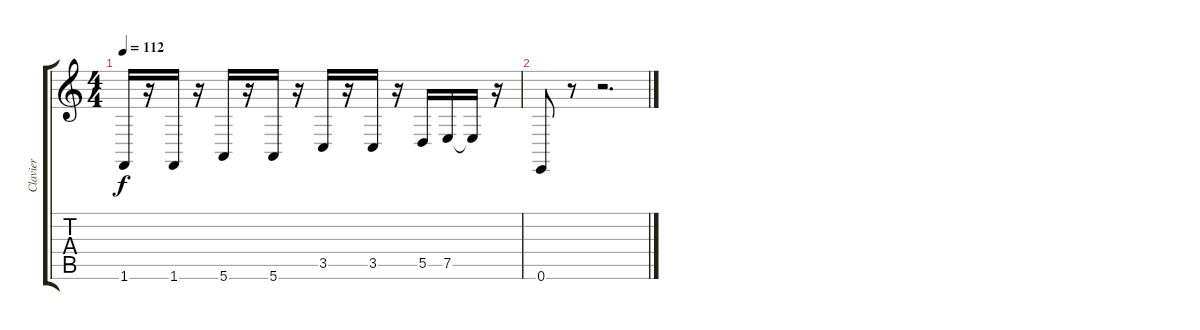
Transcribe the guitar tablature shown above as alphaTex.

\track ("Clavier" "Clavier") {instrument synthvoice}
\staff {score tabs}
\tuning (E4 B3 G3 D3 A2 E2) {hide}
\ts (4 4)
\tempo 112
\clef g2
\ks c
1.6.16{dy f} r.16 1.6.16 r.16 5.6.16 r.16 5.6.16 r.16 3.5.16 r.16 3.5.16 r.16 5.5.16 7.5.16 7.5{t}.16 r.16 |
0.6.8 r.8 r.2{d}
